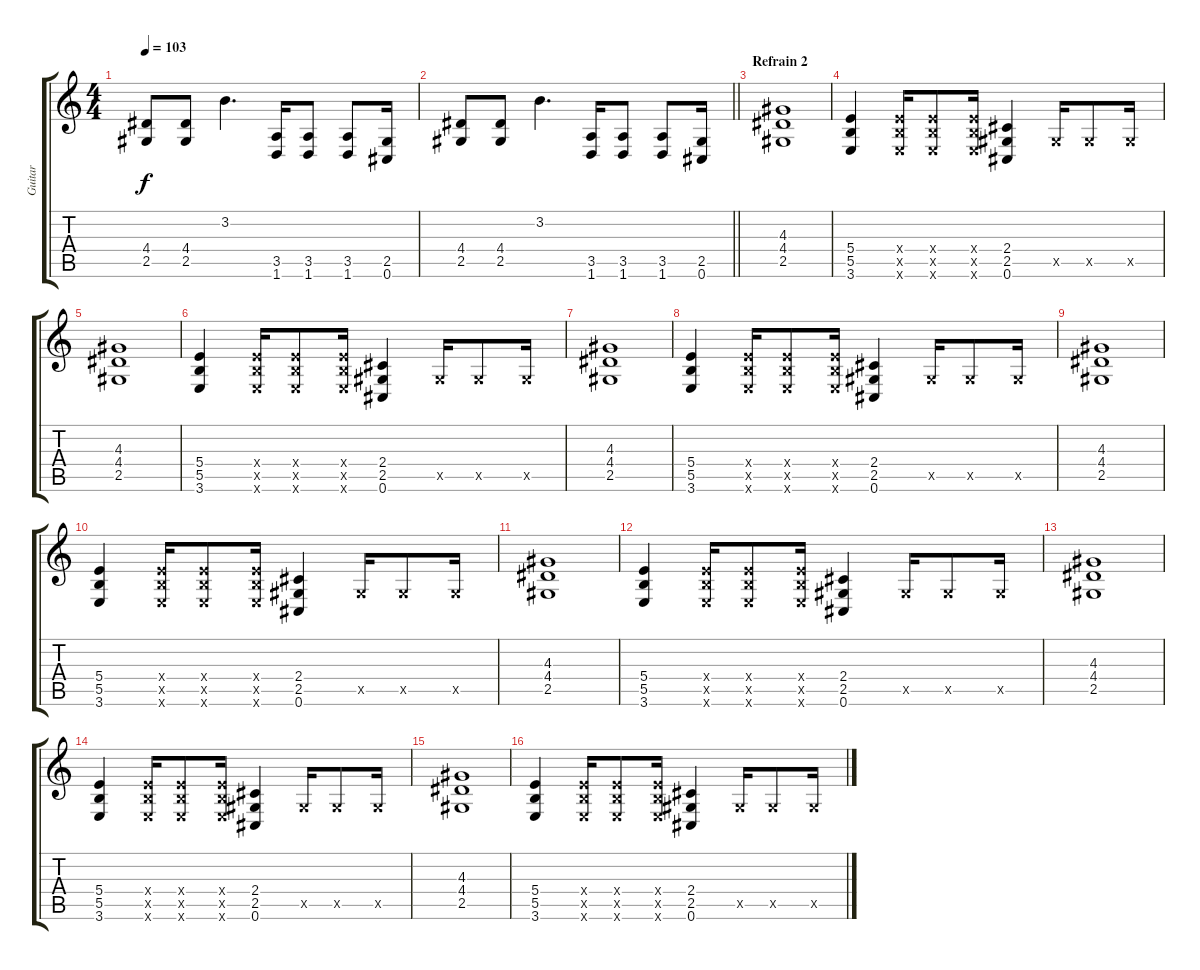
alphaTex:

\track ("Guitar" "Guitar") {instrument distortionguitar}
\staff {score tabs}
\tuning (Db4 Ab3 E3 B2 Gb2 Db2) {hide}
\ts (4 4)
\tempo 103
\clef g2
\ks c
(4.4 2.5).8{dy f} (4.4 2.5).8 3.2.4{d} (3.5 1.6).16 (3.5 1.6).8 (3.5 1.6).8 (2.5 0.6).16 |
\barLineRight lightlight
(4.4 2.5).8 (4.4 2.5).8 3.2.4{d} (3.5 1.6).16 (3.5 1.6).8 (3.5 1.6).8 (2.5 0.6).16 |
\section ("" "Refrain 2")
(4.3 4.4 2.5).1 |
(5.4 5.5 3.6).4 (5.4{x} 5.5{x} 3.6{x}).16 (5.4{x} 5.5{x} 3.6{x}).8 (5.4{x} 5.5{x} 3.6{x}).16 (2.4 2.5 0.6).4 2.5{x}.16 2.5{x}.8 2.5{x}.16 |
(4.3 4.4 2.5).1 |
(5.4 5.5 3.6).4 (5.4{x} 5.5{x} 3.6{x}).16 (5.4{x} 5.5{x} 3.6{x}).8 (5.4{x} 5.5{x} 3.6{x}).16 (2.4 2.5 0.6).4 2.5{x}.16 2.5{x}.8 2.5{x}.16 |
(4.3 4.4 2.5).1 |
(5.4 5.5 3.6).4 (5.4{x} 5.5{x} 3.6{x}).16 (5.4{x} 5.5{x} 3.6{x}).8 (5.4{x} 5.5{x} 3.6{x}).16 (2.4 2.5 0.6).4 2.5{x}.16 2.5{x}.8 2.5{x}.16 |
(4.3 4.4 2.5).1 |
(5.4 5.5 3.6).4 (5.4{x} 5.5{x} 3.6{x}).16 (5.4{x} 5.5{x} 3.6{x}).8 (5.4{x} 5.5{x} 3.6{x}).16 (2.4 2.5 0.6).4 2.5{x}.16 2.5{x}.8 2.5{x}.16 |
(4.3 4.4 2.5).1 |
(5.4 5.5 3.6).4 (5.4{x} 5.5{x} 3.6{x}).16 (5.4{x} 5.5{x} 3.6{x}).8 (5.4{x} 5.5{x} 3.6{x}).16 (2.4 2.5 0.6).4 2.5{x}.16 2.5{x}.8 2.5{x}.16 |
(4.3 4.4 2.5).1 |
(5.4 5.5 3.6).4 (5.4{x} 5.5{x} 3.6{x}).16 (5.4{x} 5.5{x} 3.6{x}).8 (5.4{x} 5.5{x} 3.6{x}).16 (2.4 2.5 0.6).4 2.5{x}.16 2.5{x}.8 2.5{x}.16 |
(4.3 4.4 2.5).1 |
(5.4 5.5 3.6).4 (5.4{x} 5.5{x} 3.6{x}).16 (5.4{x} 5.5{x} 3.6{x}).8 (5.4{x} 5.5{x} 3.6{x}).16 (2.4 2.5 0.6).4 2.5{x}.16 2.5{x}.8 2.5{x}.16
